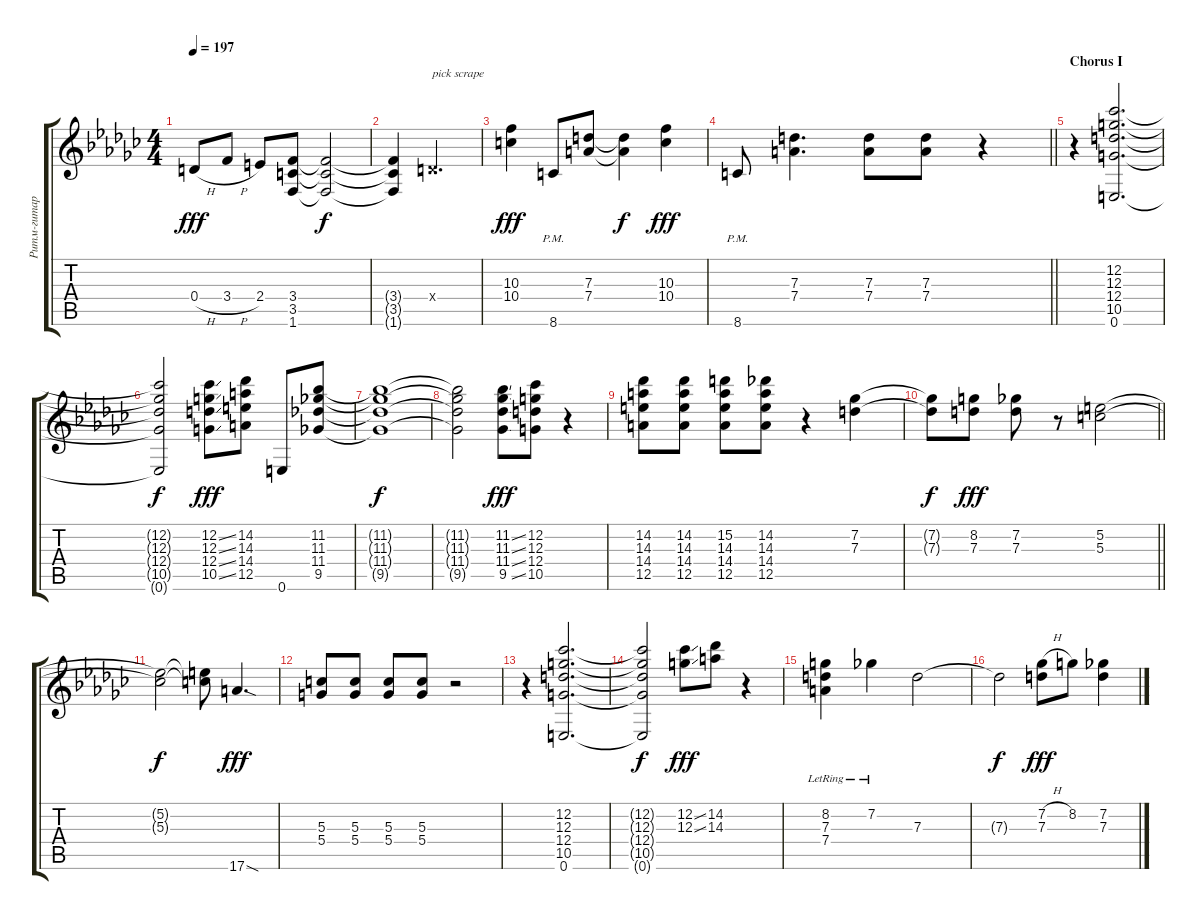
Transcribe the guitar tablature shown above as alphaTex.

\track ("Ритм-гитара" "Ритм-гитар") {instrument distortionguitar}
\staff {score tabs}
\tuning (E4 B3 G3 D3 A2 E2) {hide}
\ts (4 4)
\tempo 197
\clef g2
\ks gb
0.4{h}.8{dy fff} 3.4{h}.8 2.4.8 (3.4 3.5 1.6).8 (3.4{t} 3.5{t} 1.6{t}).2{dy f} |
(3.4{t} 3.5{t} 1.6{t}).4 0.4{x}.2{d txt "pick scrape"} |
(10.3 10.4).4{dy fff} 8.6{pm}.8 (7.3 7.4).8 (7.3{t} 7.4{t}).4{dy f} (10.3 10.4).4{dy fff} |
\barLineRight lightlight
8.6{pm}.8 (7.3 7.4).4{d} (7.3 7.4).8 (7.3 7.4).8 r.4 |
\section ("" "Chorus I")
r.4 (12.2 12.3 12.4 10.5 0.6).2{d} |
(12.2{t} 12.3{t} 12.4{t} 10.5{t} 0.6{t}).2{dy f} (12.2{ss} 12.3{ss} 12.4{ss} 10.5{ss}).8{dy fff} (14.2 14.3 14.4 12.5).8 0.6.8 (11.2 11.3 11.4 9.5).8 |
(11.2{t} 11.3{t} 11.4{t} 9.5{t}).1{dy f} |
(11.2{t} 11.3{t} 11.4{t} 9.5{t}).2 (11.2{ss} 11.3{ss} 11.4{ss} 9.5{ss}).8{dy fff} (12.2 12.3 12.4 10.5).8 r.4 |
(14.2 14.3 14.4 12.5).8 (14.2 14.3 14.4 12.5).8 (15.2 14.3 14.4 12.5).8 (14.2 14.3 14.4 12.5).8 r.4 (7.2 7.3).4 |
\barLineRight lightlight
(7.2{t} 7.3{t}).8{dy f} (8.2 7.3).8{dy fff} (7.2 7.3).8 r.8 (5.2 5.3).2 |
(5.2{t} 5.3{t}).2{dy f} (5.2{t} 5.3{t}).8 17.6{sod}.4{d dy fff} |
(5.3 5.4).8 (5.3 5.4).8 (5.3 5.4).8 (5.3 5.4).8 r.2 |
r.4 (12.2 12.3 12.4 10.5 0.6).2{d} |
(12.2{t} 12.3{t} 12.4{t} 10.5{t} 0.6{t}).2{dy f} (12.2{ss} 12.3{ss}).8{dy fff} (14.2 14.3).8 r.4 |
(8.2 7.3{lr} 7.4{lr}).4 7.2{lr}.4 7.3.2 |
7.3{t}.2{dy f} (7.2{h} 7.3).8{dy fff} 8.2.8 (7.2 7.3).4
